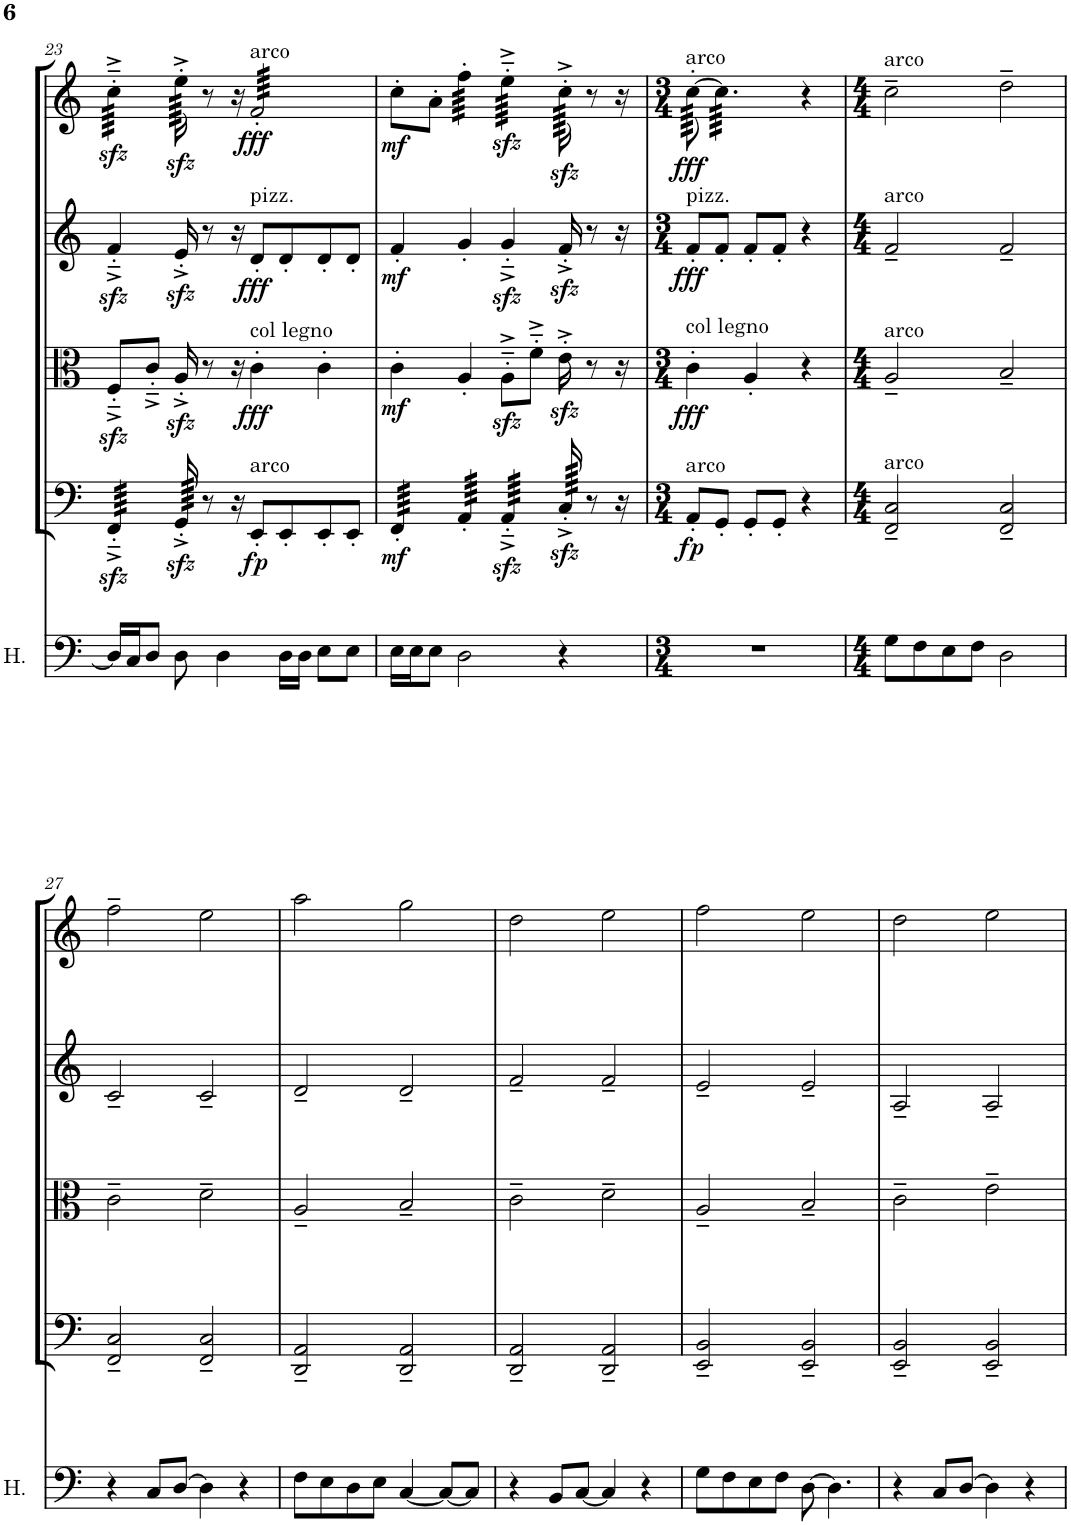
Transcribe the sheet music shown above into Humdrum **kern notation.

**kern	**kern	**dynam	**kern	**dynam	**kern	**dynam	**kern	**dynam
*part5	*part4	*part4	*part3	*part3	*part2	*part2	*part1	*part1
*staff5	*staff4	*staff4	*staff3	*staff3	*staff2	*staff2	*staff1	*staff1
*I"Homens	*I"Violoncello	*	*I"Viola	*	*I"Violin II	*	*I"Violin I	*
*I'H.	*I'Vc	*	*I'Vla	*	*I'Vln	*	*I'Vln	*
!!LO:PB:g=z
*clefF4	*clefF4	*	*clefC3	*	*clefG2	*	*clefG2	*
*k[]	*k[]	*	*k[]	*	*k[]	*	*k[]	*
*M4/4	*M4/4	*	*M4/4	*	*M4/4	*	*M4/4	*
=23	=23	=23	=23	=23	=23	=23	=23	=23
*	*tremolo	*	*	*	*	*	*	*
*	*	*	*	*	*	*	*tremolo	*
16D/LL]	64FFzz<'~^/LLLL	.	8Fzz<'~^/L	.	4fzz<'~^/	.	64cczz<'~^\LLLL	.
.	64FFzz<'~^/	.	.	.	.	.	64cczz<'~^\	.
.	64FFzz<'~^/	.	.	.	.	.	64cczz<'~^\	.
.	64FFzz<'~^/	.	.	.	.	.	64cczz<'~^\	.
16C/J	64FFzz<'~^/	.	.	.	.	.	64cczz<'~^\	.
.	64FFzz<'~^/	.	.	.	.	.	64cczz<'~^\	.
.	64FFzz<'~^/	.	.	.	.	.	64cczz<'~^\	.
.	64FFzz<'~^/	.	.	.	.	.	64cczz<'~^\	.
8D/J	64FFzz<'~^/	.	8c'~^/J	.	.	.	64cczz<'~^\	.
.	64FFzz<'~^/	.	.	.	.	.	64cczz<'~^\	.
.	64FFzz<'~^/	.	.	.	.	.	64cczz<'~^\	.
.	64FFzz<'~^/	.	.	.	.	.	64cczz<'~^\	.
.	64FFzz<'~^/	.	.	.	.	.	64cczz<'~^\	.
.	64FFzz<'~^/	.	.	.	.	.	64cczz<'~^\	.
.	64FFzz<'~^/	.	.	.	.	.	64cczz<'~^\	.
.	64FFzz<'~^/JJJJ	.	.	.	.	.	64cczz<'~^\JJJJ	.
8D\	256GGzz<'^/	.	16Azz<'^/	.	16ezz<'^/	.	256eezz<'^\	.
.	256GGzz<'^/	.	.	.	.	.	256eezz<'^\	.
.	256GGzz<'^/	.	.	.	.	.	256eezz<'^\	.
.	256GGzz<'^/	.	.	.	.	.	256eezz<'^\	.
.	256GGzz<'^/	.	.	.	.	.	256eezz<'^\	.
.	256GGzz<'^/	.	.	.	.	.	256eezz<'^\	.
.	256GGzz<'^/	.	.	.	.	.	256eezz<'^\	.
.	256GGzz<'^/	.	.	.	.	.	256eezz<'^\	.
.	256GGzz<'^/	.	.	.	.	.	256eezz<'^\	.
.	256GGzz<'^/	.	.	.	.	.	256eezz<'^\	.
.	256GGzz<'^/	.	.	.	.	.	256eezz<'^\	.
.	256GGzz<'^/	.	.	.	.	.	256eezz<'^\	.
.	256GGzz<'^/	.	.	.	.	.	256eezz<'^\	.
.	256GGzz<'^/	.	.	.	.	.	256eezz<'^\	.
.	256GGzz<'^/	.	.	.	.	.	256eezz<'^\	.
.	256GGzz<'^/	.	.	.	.	.	256eezz<'^\	.
*	*Xtremolo	*	*	*	*	*	*	*
.	8r	.	8r	.	8r	.	8r	.
4D\	.	.	.	.	.	.	.	.
.	16r	.	16r	.	16r	.	16r	.
!	!	!	!	!	!	!	!LO:TX:a:t=arco	!
!	!	!	!	!	!LO:TX:a:t=pizz.	!	!	!
!	!	!	!LO:TX:a:t=col legno	!	!	!	!	!
!	!LO:TX:a:t=arco	!	!	!	!	!	!	!
!	!	!LO:DY:b	!	!LO:DY:b	!	!LO:DY:b	!	!LO:DY:b
.	8EE'/L	fp	4c'\	fff	8d'/L	fff	64f'/LLLL	fff
.	.	.	.	.	.	.	64f'/	.
.	.	.	.	.	.	.	64f'/	.
.	.	.	.	.	.	.	64f'/	.
.	.	.	.	.	.	.	64f'/	.
.	.	.	.	.	.	.	64f'/	.
.	.	.	.	.	.	.	64f'/	.
.	.	.	.	.	.	.	64f'/	.
16D\LL	8EE'/	.	.	.	8d'/	.	64f'/	.
.	.	.	.	.	.	.	64f'/	.
.	.	.	.	.	.	.	64f'/	.
.	.	.	.	.	.	.	64f'/	.
16D\JJ	.	.	.	.	.	.	64f'/	.
.	.	.	.	.	.	.	64f'/	.
.	.	.	.	.	.	.	64f'/	.
.	.	.	.	.	.	.	64f'/	.
8E\L	8EE'/	.	4c'\	.	8d'/	.	64f'/	.
.	.	.	.	.	.	.	64f'/	.
.	.	.	.	.	.	.	64f'/	.
.	.	.	.	.	.	.	64f'/	.
.	.	.	.	.	.	.	64f'/	.
.	.	.	.	.	.	.	64f'/	.
.	.	.	.	.	.	.	64f'/	.
.	.	.	.	.	.	.	64f'/	.
8E\J	8EE'/J	.	.	.	8d'/J	.	64f'/	.
.	.	.	.	.	.	.	64f'/	.
.	.	.	.	.	.	.	64f'/	.
.	.	.	.	.	.	.	64f'/	.
.	.	.	.	.	.	.	64f'/	.
.	.	.	.	.	.	.	64f'/	.
.	.	.	.	.	.	.	64f'/	.
.	.	.	.	.	.	.	64f'/JJJJ	.
*	*	*	*	*	*	*	*Xtremolo	*
=24	=24	=24	=24	=24	=24	=24	=24	=24
!	!	!LO:DY:b	!	!LO:DY:b	!	!LO:DY:b	!	!LO:DY:b
*	*tremolo	*	*	*	*	*	*	*
16E\LL	64FF'/LLLL	mf	4c'\	mf	4f'/	mf	8cc'\L	mf
.	64FF'/	.	.	.	.	.	.	.
.	64FF'/	.	.	.	.	.	.	.
.	64FF'/	.	.	.	.	.	.	.
16E\J	64FF'/	.	.	.	.	.	.	.
.	64FF'/	.	.	.	.	.	.	.
.	64FF'/	.	.	.	.	.	.	.
.	64FF'/	.	.	.	.	.	.	.
8E\J	64FF'/	.	.	.	.	.	8a'\J	.
.	64FF'/	.	.	.	.	.	.	.
.	64FF'/	.	.	.	.	.	.	.
.	64FF'/	.	.	.	.	.	.	.
.	64FF'/	.	.	.	.	.	.	.
.	64FF'/	.	.	.	.	.	.	.
.	64FF'/	.	.	.	.	.	.	.
.	64FF'/JJJJ	.	.	.	.	.	.	.
*	*	*	*	*	*	*	*tremolo	*
2D\	64AA'/LLLL	.	4A'/	.	4g'/	.	64ff'\LLLL	.
.	64AA'/	.	.	.	.	.	64ff'\	.
.	64AA'/	.	.	.	.	.	64ff'\	.
.	64AA'/	.	.	.	.	.	64ff'\	.
.	64AA'/	.	.	.	.	.	64ff'\	.
.	64AA'/	.	.	.	.	.	64ff'\	.
.	64AA'/	.	.	.	.	.	64ff'\	.
.	64AA'/	.	.	.	.	.	64ff'\	.
.	64AA'/	.	.	.	.	.	64ff'\	.
.	64AA'/	.	.	.	.	.	64ff'\	.
.	64AA'/	.	.	.	.	.	64ff'\	.
.	64AA'/	.	.	.	.	.	64ff'\	.
.	64AA'/	.	.	.	.	.	64ff'\	.
.	64AA'/	.	.	.	.	.	64ff'\	.
.	64AA'/	.	.	.	.	.	64ff'\	.
.	64AA'/JJJJ	.	.	.	.	.	64ff'\JJJJ	.
.	64AAzz<'~^/LLLL	.	8Azz<'~^\L	.	4gzz<'~^/	.	64eezz<'~^\LLLL	.
.	64AAzz<'~^/	.	.	.	.	.	64eezz<'~^\	.
.	64AAzz<'~^/	.	.	.	.	.	64eezz<'~^\	.
.	64AAzz<'~^/	.	.	.	.	.	64eezz<'~^\	.
.	64AAzz<'~^/	.	.	.	.	.	64eezz<'~^\	.
.	64AAzz<'~^/	.	.	.	.	.	64eezz<'~^\	.
.	64AAzz<'~^/	.	.	.	.	.	64eezz<'~^\	.
.	64AAzz<'~^/	.	.	.	.	.	64eezz<'~^\	.
.	64AAzz<'~^/	.	8f'~^\J	.	.	.	64eezz<'~^\	.
.	64AAzz<'~^/	.	.	.	.	.	64eezz<'~^\	.
.	64AAzz<'~^/	.	.	.	.	.	64eezz<'~^\	.
.	64AAzz<'~^/	.	.	.	.	.	64eezz<'~^\	.
.	64AAzz<'~^/	.	.	.	.	.	64eezz<'~^\	.
.	64AAzz<'~^/	.	.	.	.	.	64eezz<'~^\	.
.	64AAzz<'~^/	.	.	.	.	.	64eezz<'~^\	.
.	64AAzz<'~^/JJJJ	.	.	.	.	.	64eezz<'~^\JJJJ	.
4r	256Czz<'^/	.	16ezz<'^\	.	16fzz<'^/	.	256cczz<'^\	.
.	256Czz<'^/	.	.	.	.	.	256cczz<'^\	.
.	256Czz<'^/	.	.	.	.	.	256cczz<'^\	.
.	256Czz<'^/	.	.	.	.	.	256cczz<'^\	.
.	256Czz<'^/	.	.	.	.	.	256cczz<'^\	.
.	256Czz<'^/	.	.	.	.	.	256cczz<'^\	.
.	256Czz<'^/	.	.	.	.	.	256cczz<'^\	.
.	256Czz<'^/	.	.	.	.	.	256cczz<'^\	.
.	256Czz<'^/	.	.	.	.	.	256cczz<'^\	.
.	256Czz<'^/	.	.	.	.	.	256cczz<'^\	.
.	256Czz<'^/	.	.	.	.	.	256cczz<'^\	.
.	256Czz<'^/	.	.	.	.	.	256cczz<'^\	.
.	256Czz<'^/	.	.	.	.	.	256cczz<'^\	.
.	256Czz<'^/	.	.	.	.	.	256cczz<'^\	.
.	256Czz<'^/	.	.	.	.	.	256cczz<'^\	.
.	256Czz<'^/	.	.	.	.	.	256cczz<'^\	.
*	*Xtremolo	*	*	*	*	*	*	*
.	8r	.	8r	.	8r	.	8r	.
.	16r	.	16r	.	16r	.	16r	.
=25	=25	=25	=25	=25	=25	=25	=25	=25
*M3/4	*M3/4	*	*M3/4	*	*M3/4	*	*M3/4	*
!	!	!	!	!	!	!	!LO:TX:a:t=arco	!
!	!	!	!	!	!LO:TX:a:t=pizz.	!	!	!
!	!	!	!LO:TX:a:t=col legno	!	!	!	!	!
!	!LO:TX:a:t=arco	!	!	!	!	!	!	!
!	!	!LO:DY:b	!	!LO:DY:b	!	!LO:DY:b	!	!LO:DY:b
2.r	8AA'/L	fp	4c'\	fff	8f'/L	fff	[128cc'\	fff
.	.	.	.	.	.	.	128cc'\	.
.	.	.	.	.	.	.	128cc'\	.
.	.	.	.	.	.	.	128cc'\	.
.	.	.	.	.	.	.	128cc'\	.
.	.	.	.	.	.	.	128cc'\	.
.	.	.	.	.	.	.	128cc'\	.
.	.	.	.	.	.	.	128cc'\	.
.	.	.	.	.	.	.	128cc'\	.
.	.	.	.	.	.	.	128cc'\	.
.	.	.	.	.	.	.	128cc'\	.
.	.	.	.	.	.	.	128cc'\	.
.	.	.	.	.	.	.	128cc'\	.
.	.	.	.	.	.	.	128cc'\	.
.	.	.	.	.	.	.	128cc'\	.
.	.	.	.	.	.	.	128cc'\	.
.	8GG'/J	.	.	.	8f'/J	.	64cc\]LLLL	.
.	.	.	.	.	.	.	64cc\	.
.	.	.	.	.	.	.	64cc\	.
.	.	.	.	.	.	.	64cc\	.
.	.	.	.	.	.	.	64cc\	.
.	.	.	.	.	.	.	64cc\	.
.	.	.	.	.	.	.	64cc\	.
.	.	.	.	.	.	.	64cc\	.
.	8GG'/L	.	4A'/	.	8f'/L	.	64cc\	.
.	.	.	.	.	.	.	64cc\	.
.	.	.	.	.	.	.	64cc\	.
.	.	.	.	.	.	.	64cc\	.
.	.	.	.	.	.	.	64cc\	.
.	.	.	.	.	.	.	64cc\	.
.	.	.	.	.	.	.	64cc\	.
.	.	.	.	.	.	.	64cc\	.
.	8GG'/J	.	.	.	8f'/J	.	64cc\	.
.	.	.	.	.	.	.	64cc\	.
.	.	.	.	.	.	.	64cc\	.
.	.	.	.	.	.	.	64cc\	.
.	.	.	.	.	.	.	64cc\	.
.	.	.	.	.	.	.	64cc\	.
.	.	.	.	.	.	.	64cc\	.
.	.	.	.	.	.	.	64cc\JJJJ	.
*	*	*	*	*	*	*	*Xtremolo	*
.	4r	.	4r	.	4r	.	4r	.
=26	=26	=26	=26	=26	=26	=26	=26	=26
*M4/4	*M4/4	*	*M4/4	*	*M4/4	*	*M4/4	*
!	!	!	!	!	!	!	!LO:TX:a:t=arco	!
!	!	!	!	!	!LO:TX:a:t=arco	!	!	!
!	!	!	!LO:TX:a:t=arco	!	!	!	!	!
!	!LO:TX:a:t=arco	!	!	!	!	!	!	!
8G\L	2FF/~ 2C/~	.	2A~/	.	2f~/	.	2cc~\	.
8F\	.	.	.	.	.	.	.	.
8E\	.	.	.	.	.	.	.	.
8F\J	.	.	.	.	.	.	.	.
2D\	2FF/~ 2C/~	.	2B~/	.	2f~/	.	2dd~\	.
!!LO:LB:g=z
=27	=27	=27	=27	=27	=27	=27	=27	=27
4r	2FF/~ 2C/~	.	2c~\	.	2c~/	.	2ff~\	.
8C/L	.	.	.	.	.	.	.	.
[8D/J	.	.	.	.	.	.	.	.
4D\]	2FF/~ 2C/~	.	2d~\	.	2c~/	.	2ee\	.
4r	.	.	.	.	.	.	.	.
=28	=28	=28	=28	=28	=28	=28	=28	=28
8F\L	2DD/~ 2AA/~	.	2A~/	.	2d~/	.	2aa\	.
8E\	.	.	.	.	.	.	.	.
8D\	.	.	.	.	.	.	.	.
8E\J	.	.	.	.	.	.	.	.
[4C/	2DD/~ 2AA/~	.	2B~/	.	2d~/	.	2gg\	.
8C/L_	.	.	.	.	.	.	.	.
8C/J]	.	.	.	.	.	.	.	.
=29	=29	=29	=29	=29	=29	=29	=29	=29
4r	2DD/~ 2AA/~	.	2c~\	.	2f~/	.	2dd\	.
8BB/L	.	.	.	.	.	.	.	.
[8C/J	.	.	.	.	.	.	.	.
4C/]	2DD/~ 2AA/~	.	2d~\	.	2f~/	.	2ee\	.
4r	.	.	.	.	.	.	.	.
=30	=30	=30	=30	=30	=30	=30	=30	=30
8G\L	2EE/~ 2BB/~	.	2A~/	.	2e~/	.	2ff\	.
8F\	.	.	.	.	.	.	.	.
8E\	.	.	.	.	.	.	.	.
8F\J	.	.	.	.	.	.	.	.
[8D\	2EE/~ 2BB/~	.	2B~/	.	2e~/	.	2ee\	.
4.D\]	.	.	.	.	.	.	.	.
=31	=31	=31	=31	=31	=31	=31	=31	=31
4r	2EE/~ 2BB/~	.	2c~\	.	2A~/	.	2dd\	.
8C/L	.	.	.	.	.	.	.	.
[8D/J	.	.	.	.	.	.	.	.
4D\]	2EE/~ 2BB/~	.	2e~\	.	2A~/	.	2ee\	.
4r	.	.	.	.	.	.	.	.
=	=	=	=	=	=	=	=	=
*-	*-	*-	*-	*-	*-	*-	*-	*-
